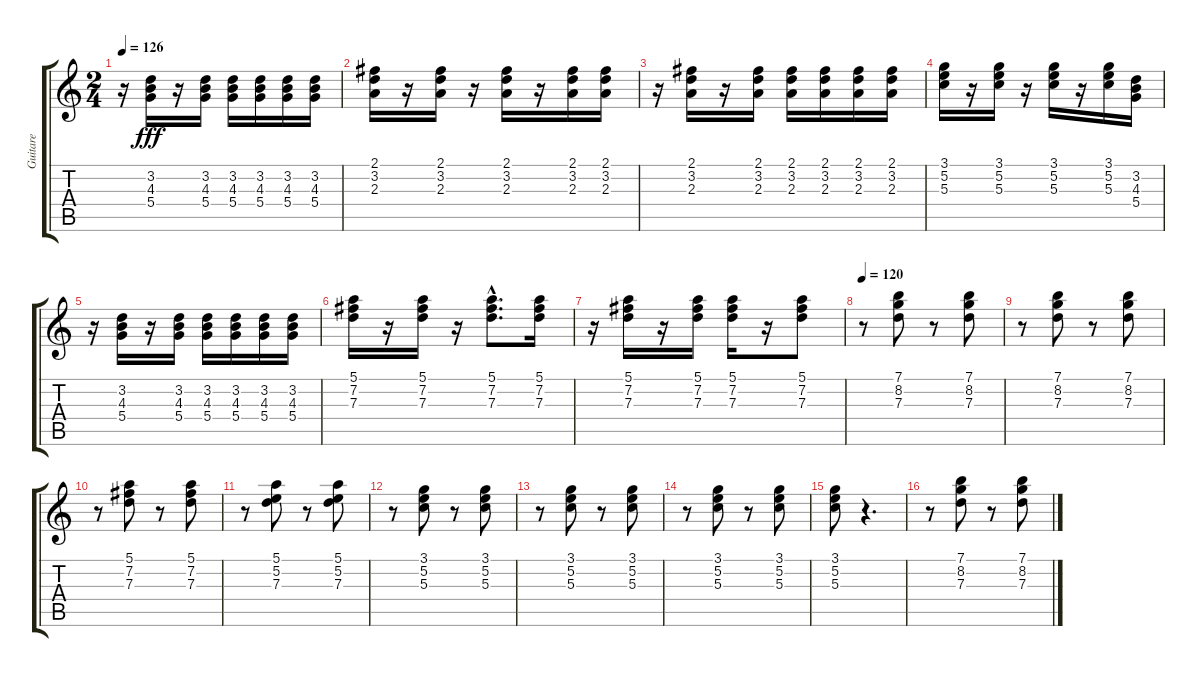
\track ("Guitare" "Guitare") {instrument electricguitarclean}
\staff {score tabs}
\tuning (E4 B3 G3 D3 A2 E2) {hide}
\ts (2 4)
\tempo 126
\clef g2
\ks c
r.16{dy fff} (3.2 4.3 5.4).16 r.16 (3.2 4.3 5.4).16 (3.2 4.3 5.4).16 (3.2 4.3 5.4).16 (3.2 4.3 5.4).16 (3.2 4.3 5.4).16 |
(2.1 3.2 2.3).16 r.16 (2.1 3.2 2.3).16 r.16 (2.1 3.2 2.3).16 r.16 (2.1 3.2 2.3).16 (2.1 3.2 2.3).16 |
r.16 (2.1 3.2 2.3).16 r.16 (2.1 3.2 2.3).16 (2.1 3.2 2.3).16 (2.1 3.2 2.3).16 (2.1 3.2 2.3).16 (2.1 3.2 2.3).16 |
(3.1 5.2 5.3).16 r.16 (3.1 5.2 5.3).16 r.16 (3.1 5.2 5.3).16 r.16 (3.1 5.2 5.3).16 (3.2 4.3 5.4).16 |
r.16 (3.2 4.3 5.4).16 r.16 (3.2 4.3 5.4).16 (3.2 4.3 5.4).16 (3.2 4.3 5.4).16 (3.2 4.3 5.4).16 (3.2 4.3 5.4).16 |
(5.1 7.2 7.3).16 r.16 (5.1 7.2 7.3).16 r.16 (5.1{hac} 7.2{hac} 7.3{hac}).8{d} (5.1 7.2 7.3).16 |
r.16 (5.1 7.2 7.3).16 r.16 (5.1 7.2 7.3).16 (5.1 7.2 7.3).16 r.16 (5.1 7.2 7.3).8 |
\tempo 120
r.8 (7.1 8.2 7.3).8 r.8 (7.1 8.2 7.3).8 |
r.8 (7.1 8.2 7.3).8 r.8 (7.1 8.2 7.3).8 |
r.8 (5.1 7.2 7.3).8 r.8 (5.1 7.2 7.3).8 |
r.8 (5.1 5.2 7.3).8 r.8 (5.1 5.2 7.3).8 |
r.8 (3.1 5.2 5.3).8 r.8 (3.1 5.2 5.3).8 |
r.8 (3.1 5.2 5.3).8 r.8 (3.1 5.2 5.3).8 |
r.8 (3.1 5.2 5.3).8 r.8 (3.1 5.2 5.3).8 |
(3.1 5.2 5.3).8 r.4{d} |
r.8 (7.1 8.2 7.3).8 r.8 (7.1 8.2 7.3).8
